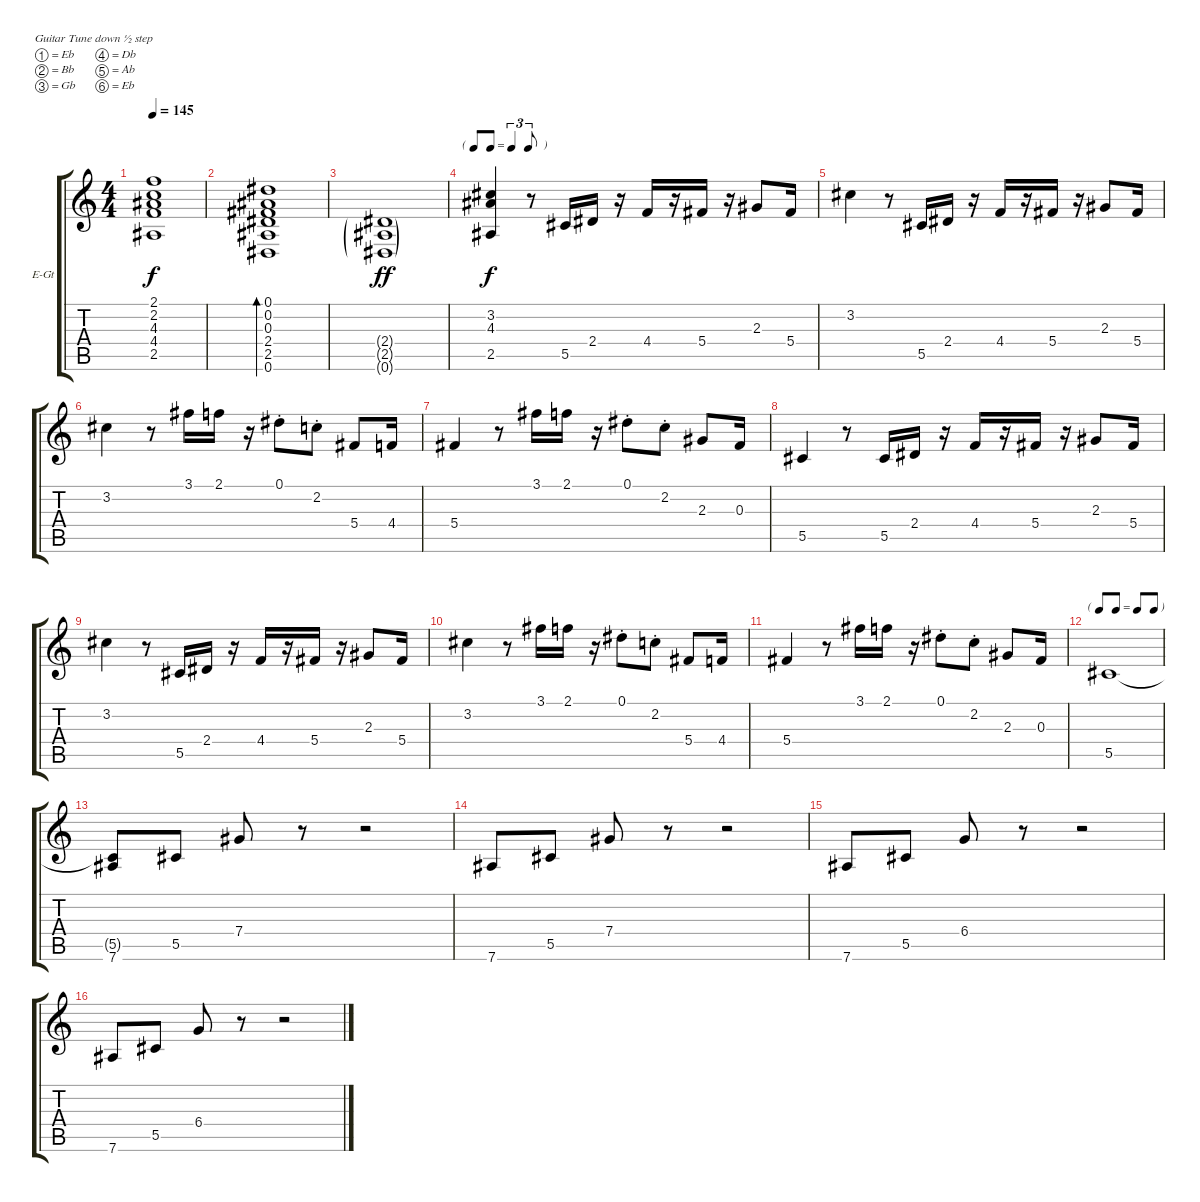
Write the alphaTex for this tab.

\bracketExtendMode groupsimilarinstruments
\firstSystemTrackNameOrientation horizontal
\otherSystemsTrackNameOrientation horizontal
\track ("Tim Millar" "E-Gt") {instrument overdrivenguitar}
\staff {score tabs}
\tuning (Eb4 Bb3 Gb3 Db3 Ab2 Eb2)
\ts (4 4)
\tempo 145
\clef g2
\ks c
(2.1{t} 2.2{t} 4.3{t} 4.4{t} 2.5{t}).1{dy f} |
(0.1 0.2 0.3 2.4 2.5 0.6).1{bd 480} |
(2.4{g} 2.5{g} 0.6{g}).1{dy ff} |
\tf triplet8th
(3.2 4.3 2.5).4{dy f} r.8 5.5.16 2.4.16 r.16 4.4.16 r.16 5.4.16 r.16 2.3.8 5.4.16 |
3.2.4 r.8 5.5.16 2.4.16 r.16 4.4.16 r.16 5.4.16 r.16 2.3.8 5.4.16 |
3.2.4 r.8 3.1.16 2.1.16 r.16 0.1{st}.8 2.2{st}.8 5.4.8 4.4.16 |
5.4.4 r.8 3.1.16 2.1.16 r.16 0.1{st}.8 2.2{st}.8 2.3.8 0.3.16 |
5.5.4 r.8 5.5.16 2.4.16 r.16 4.4.16 r.16 5.4.16 r.16 2.3.8 5.4.16 |
3.2.4 r.8 5.5.16 2.4.16 r.16 4.4.16 r.16 5.4.16 r.16 2.3.8 5.4.16 |
3.2.4 r.8 3.1.16 2.1.16 r.16 0.1{st}.8 2.2{st}.8 5.4.8 4.4.16 |
5.4.4 r.8 3.1.16 2.1.16 r.16 0.1{st}.8 2.2{st}.8 2.3.8 0.3.16 |
\tf none
5.5.1 |
(5.5{t} 7.6).8 5.5.8 7.4.8 r.8 r.2 |
7.6.8 5.5.8 7.4.8 r.8 r.2 |
7.6.8 5.5.8 6.4.8 r.8 r.2 |
7.6.8 5.5.8 6.4.8 r.8 r.2
